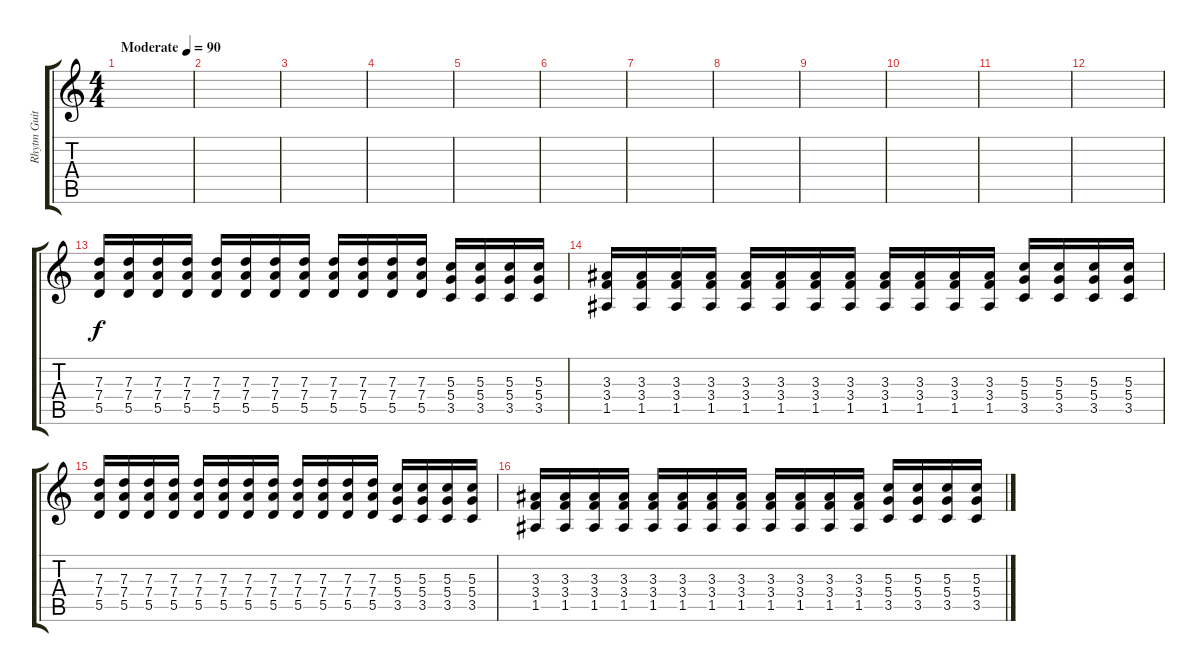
\track ("Rhytm Guitar" "Rhytm Guit") {instrument overdrivenguitar}
\staff {score tabs}
\tuning (E4 B3 G3 D3 A2 D2) {hide}
\ts (4 4)
\tempo (90 "Moderate")
\clef g2
\ks c
|
|
|
|
|
|
|
|
|
|
|
|
(7.3 7.4 5.5).16 (7.3 7.4 5.5).16 (7.3 7.4 5.5).16 (7.3 7.4 5.5).16 (7.3 7.4 5.5).16 (7.3 7.4 5.5).16 (7.3 7.4 5.5).16 (7.3 7.4 5.5).16 (7.3 7.4 5.5).16 (7.3 7.4 5.5).16 (7.3 7.4 5.5).16 (7.3 7.4 5.5).16 (5.3 5.4 3.5).16 (5.3 5.4 3.5).16 (5.3 5.4 3.5).16 (5.3 5.4 3.5).16 |
(3.3 3.4 1.5).16 (3.3 3.4 1.5).16 (3.3 3.4 1.5).16 (3.3 3.4 1.5).16 (3.3 3.4 1.5).16 (3.3 3.4 1.5).16 (3.3 3.4 1.5).16 (3.3 3.4 1.5).16 (3.3 3.4 1.5).16 (3.3 3.4 1.5).16 (3.3 3.4 1.5).16 (3.3 3.4 1.5).16 (5.3 5.4 3.5).16 (5.3 5.4 3.5).16 (5.3 5.4 3.5).16 (5.3 5.4 3.5).16 |
(7.3 7.4 5.5).16 (7.3 7.4 5.5).16 (7.3 7.4 5.5).16 (7.3 7.4 5.5).16 (7.3 7.4 5.5).16 (7.3 7.4 5.5).16 (7.3 7.4 5.5).16 (7.3 7.4 5.5).16 (7.3 7.4 5.5).16 (7.3 7.4 5.5).16 (7.3 7.4 5.5).16 (7.3 7.4 5.5).16 (5.3 5.4 3.5).16 (5.3 5.4 3.5).16 (5.3 5.4 3.5).16 (5.3 5.4 3.5).16 |
(3.3 3.4 1.5).16 (3.3 3.4 1.5).16 (3.3 3.4 1.5).16 (3.3 3.4 1.5).16 (3.3 3.4 1.5).16 (3.3 3.4 1.5).16 (3.3 3.4 1.5).16 (3.3 3.4 1.5).16 (3.3 3.4 1.5).16 (3.3 3.4 1.5).16 (3.3 3.4 1.5).16 (3.3 3.4 1.5).16 (5.3 5.4 3.5).16 (5.3 5.4 3.5).16 (5.3 5.4 3.5).16 (5.3 5.4 3.5).16
